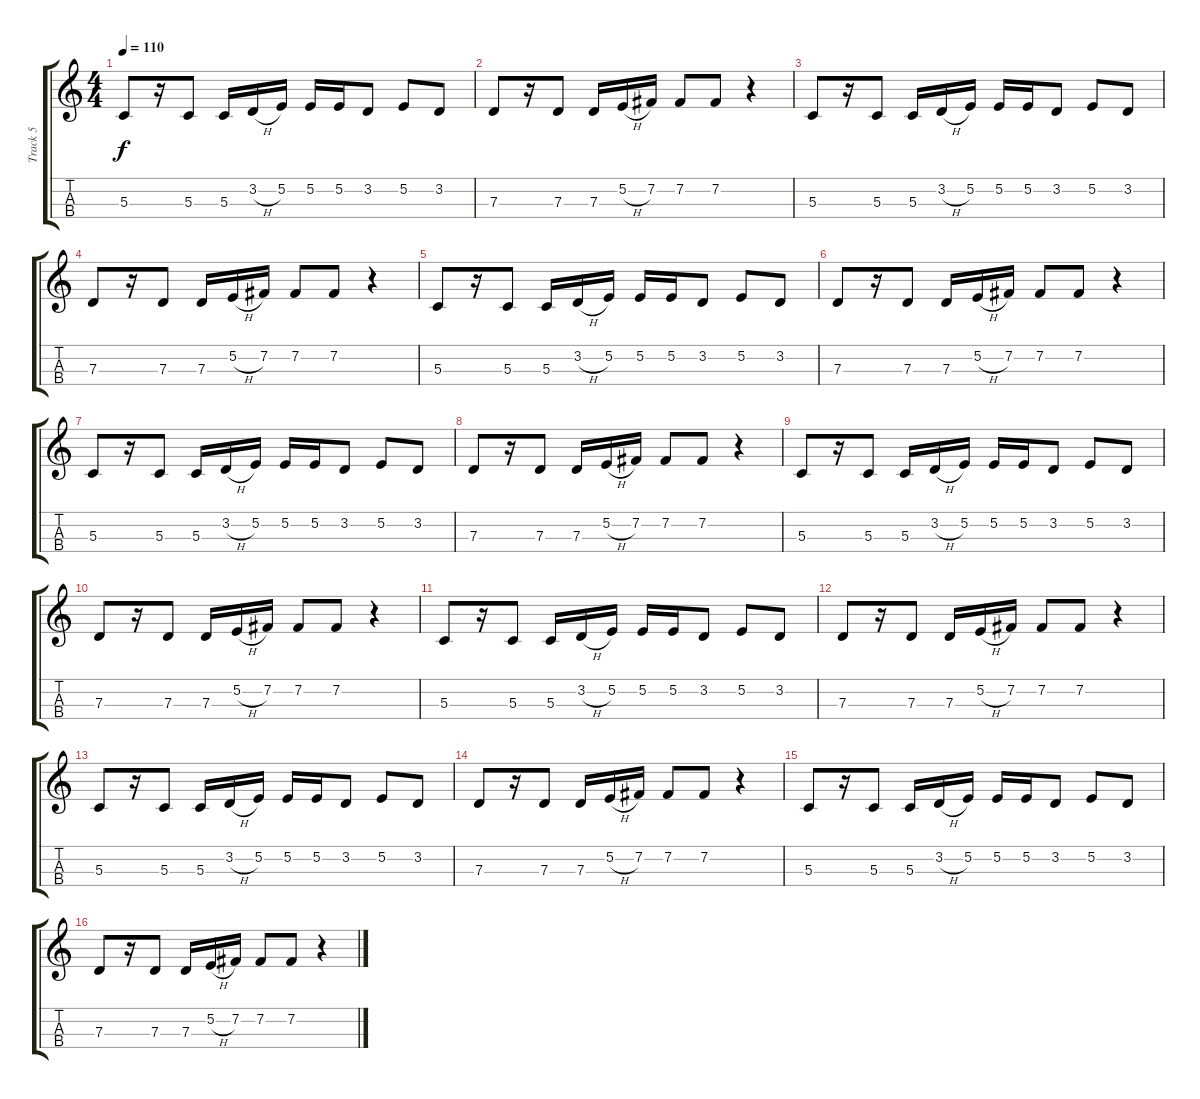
\track ("Track 5" "Track 5") {instrument electricpiano1}
\staff {score tabs}
\tuning (E4 B3 G3 D3) {hide}
\ts (4 4)
\tempo 110
\clef g2
\ks c
5.3.8{dy f} r.16 5.3.8 5.3.16 3.2{h}.16 5.2.16 5.2.16 5.2.16 3.2.8 5.2.8 3.2.8 |
7.3.8{volume 8} r.16 7.3.8 7.3.16 5.2{h}.16 7.2.16 7.2.8 7.2.8 r.4 |
5.3.8 r.16 5.3.8 5.3.16 3.2{h}.16 5.2.16 5.2.16 5.2.16 3.2.8 5.2.8 3.2.8 |
7.3.8{volume 5} r.16 7.3.8 7.3.16 5.2{h}.16 7.2.16 7.2.8 7.2.8 r.4 |
5.3.8 r.16 5.3.8 5.3.16 3.2{h}.16 5.2.16 5.2.16 5.2.16 3.2.8 5.2.8 3.2.8 |
7.3.8 r.16 7.3.8 7.3.16 5.2{h}.16 7.2.16 7.2.8 7.2.8 r.4 |
5.3.8 r.16 5.3.8 5.3.16 3.2{h}.16 5.2.16 5.2.16 5.2.16 3.2.8 5.2.8 3.2.8 |
7.3.8 r.16 7.3.8 7.3.16 5.2{h}.16 7.2.16 7.2.8 7.2.8 r.4 |
5.3.8 r.16 5.3.8 5.3.16 3.2{h}.16 5.2.16 5.2.16 5.2.16 3.2.8 5.2.8 3.2.8 |
7.3.8 r.16 7.3.8 7.3.16 5.2{h}.16 7.2.16 7.2.8 7.2.8 r.4 |
5.3.8 r.16 5.3.8 5.3.16 3.2{h}.16 5.2.16 5.2.16 5.2.16 3.2.8 5.2.8 3.2.8 |
7.3.8 r.16 7.3.8 7.3.16 5.2{h}.16 7.2.16 7.2.8 7.2.8 r.4 |
5.3.8 r.16 5.3.8 5.3.16 3.2{h}.16 5.2.16 5.2.16 5.2.16 3.2.8 5.2.8 3.2.8 |
7.3.8{volume 9} r.16 7.3.8 7.3.16 5.2{h}.16 7.2.16 7.2.8 7.2.8 r.4 |
5.3.8{volume 3} r.16 5.3.8 5.3.16 3.2{h}.16 5.2.16 5.2.16 5.2.16 3.2.8 5.2.8 3.2.8 |
7.3.8{volume 1} r.16 7.3.8 7.3.16 5.2{h}.16 7.2.16 7.2.8 7.2.8 r.4
